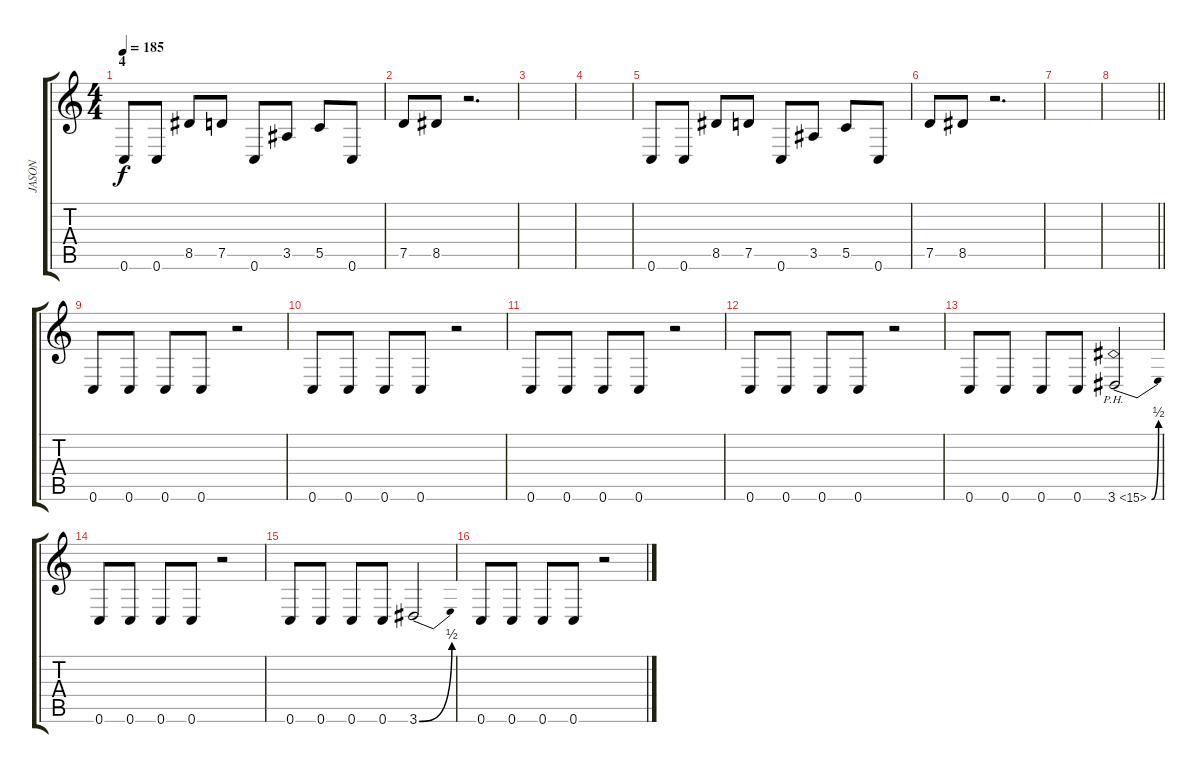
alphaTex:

\track ("JASON" "JASON") {instrument distortionguitar}
\staff {score tabs}
\tuning (D4 A3 F3 C3 G2 C2) {hide}
\ts (4 4)
\section ("" "4")
\tempo 185
\clef g2
\ks c
0.6.8{dy f} 0.6.8 8.5.8 7.5.8 0.6.8 3.5.8 5.5.8 0.6.8 |
7.5.8 8.5.8 r.2{d} |
|
|
0.6.8 0.6.8 8.5.8 7.5.8 0.6.8 3.5.8 5.5.8 0.6.8 |
7.5.8 8.5.8 r.2{d} |
|
\barLineRight lightlight
|
0.6.8 0.6.8 0.6.8 0.6.8 r.2 |
0.6.8 0.6.8 0.6.8 0.6.8 r.2 |
0.6.8 0.6.8 0.6.8 0.6.8 r.2 |
0.6.8 0.6.8 0.6.8 0.6.8 r.2 |
0.6.8 0.6.8 0.6.8 0.6.8 3.6{be (bend 0 0 60 2) ph 12}.2 |
0.6.8 0.6.8 0.6.8 0.6.8 r.2 |
0.6.8 0.6.8 0.6.8 0.6.8 3.6{be (bend 0 0 60 2)}.2 |
0.6.8 0.6.8 0.6.8 0.6.8 r.2
